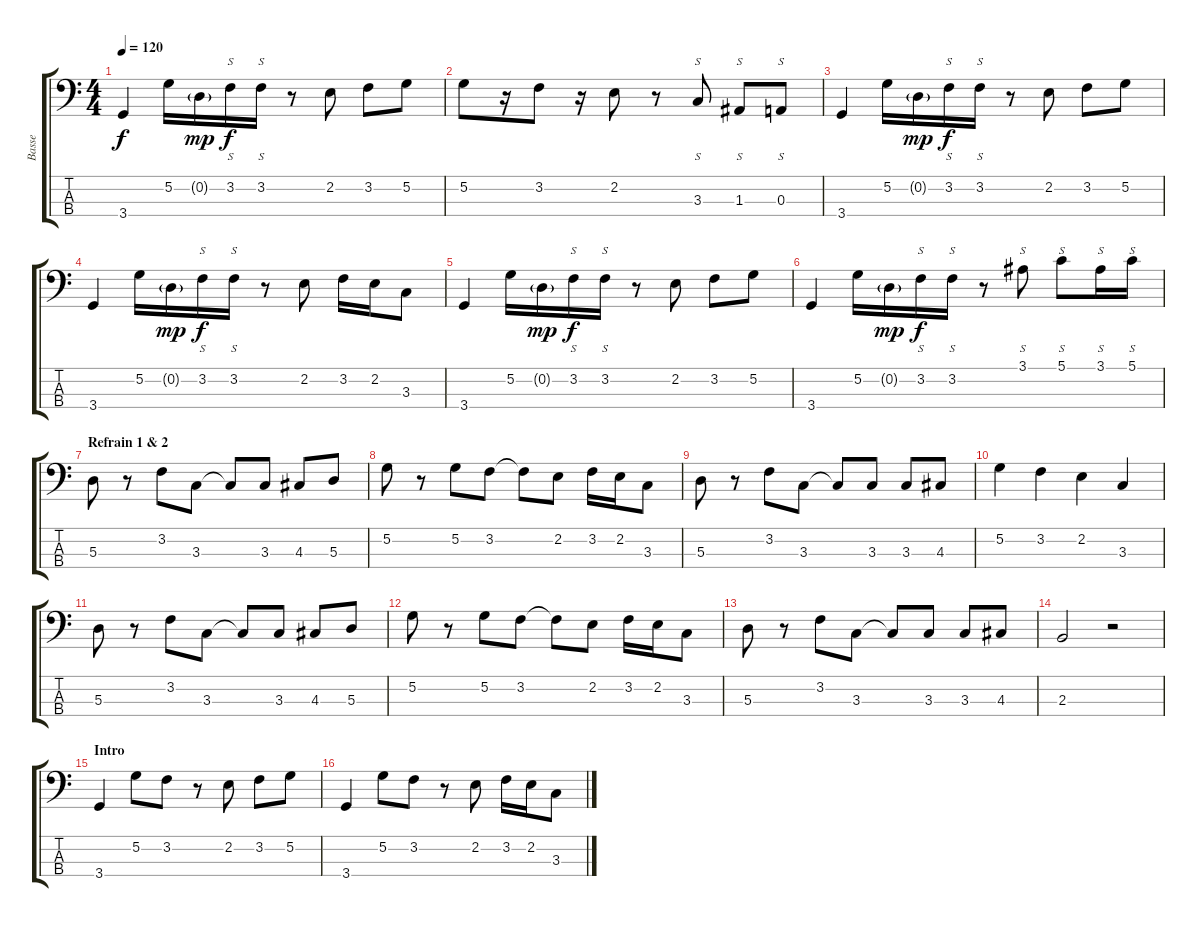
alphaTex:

\track ("Basse" "Basse") {instrument electricbasspick}
\staff {score tabs}
\tuning (G2 D2 A1 E1) {hide}
\ts (4 4)
\tempo 120
\clef f4
\ks c
3.4.4{dy f} 5.2.16 0.2{g}.16{dy mp} 3.2.16{s dy f} 3.2.16{s} r.8 2.2.8 3.2.8 5.2.8 |
5.2.8 r.16 3.2.8 r.16 2.2.8 r.8 3.3.8{s} 1.3.8{s} 0.3.8{s} |
3.4.4 5.2.16 0.2{g}.16{dy mp} 3.2.16{s dy f} 3.2.16{s} r.8 2.2.8 3.2.8 5.2.8 |
3.4.4 5.2.16 0.2{g}.16{dy mp} 3.2.16{s dy f} 3.2.16{s} r.8 2.2.8 3.2.16 2.2.16 3.3.8 |
3.4.4 5.2.16 0.2{g}.16{dy mp} 3.2.16{s dy f} 3.2.16{s} r.8 2.2.8 3.2.8 5.2.8 |
3.4.4 5.2.16 0.2{g}.16{dy mp} 3.2.16{s dy f} 3.2.16{s} r.8 3.1.8{s} 5.1.8{s} 3.1.16{s} 5.1.16{s} |
\section ("" "Refrain 1 & 2")
5.3.8 r.8 3.2.8 3.3.8 3.3{t}.8 3.3.8 4.3.8 5.3.8 |
5.2.8 r.8 5.2.8 3.2.8 3.2{t}.8 2.2.8 3.2.16 2.2.16 3.3.8 |
5.3.8 r.8 3.2.8 3.3.8 3.3{t}.8 3.3.8 3.3.8 4.3.8 |
5.2.4 3.2.4 2.2.4 3.3.4 |
5.3.8 r.8 3.2.8 3.3.8 3.3{t}.8 3.3.8 4.3.8 5.3.8 |
5.2.8 r.8 5.2.8 3.2.8 3.2{t}.8 2.2.8 3.2.16 2.2.16 3.3.8 |
5.3.8 r.8 3.2.8 3.3.8 3.3{t}.8 3.3.8 3.3.8 4.3.8 |
2.3.2 r.2 |
\section ("" "Intro")
3.4.4 5.2.8 3.2.8 r.8 2.2.8 3.2.8 5.2.8 |
3.4.4 5.2.8 3.2.8 r.8 2.2.8 3.2.16 2.2.16 3.3.8
